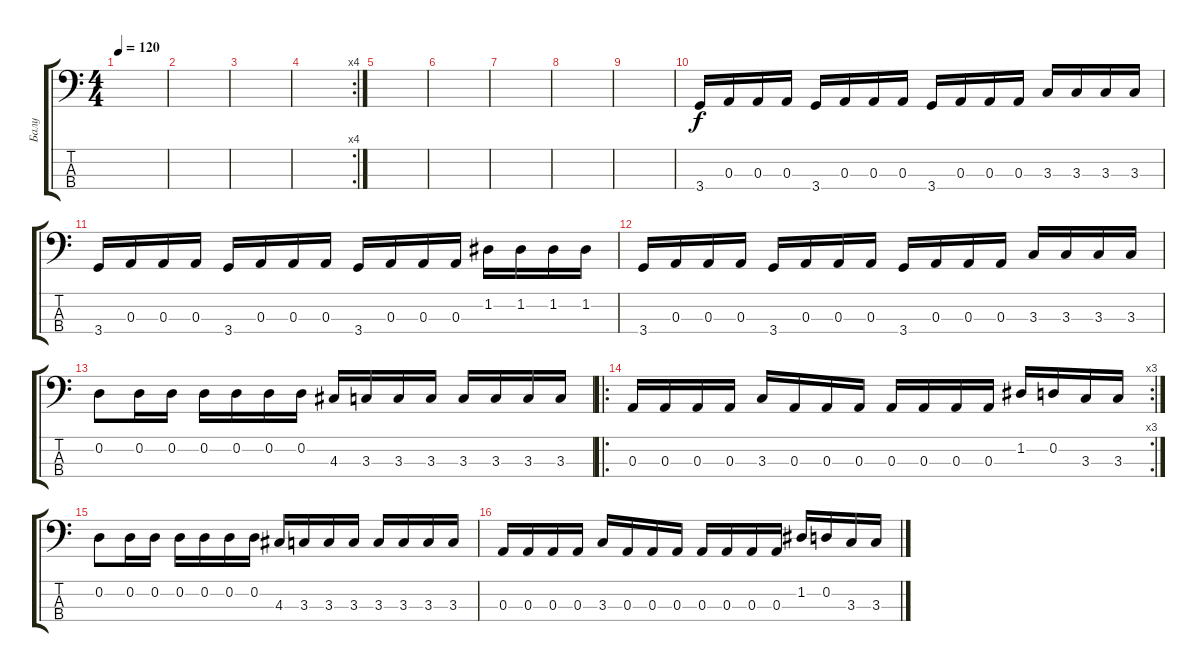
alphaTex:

\track ("Балу" "Балу") {instrument electricbassfinger}
\staff {score tabs}
\tuning (G2 D2 A1 E1) {hide}
\ts (4 4)
\tempo 120
\clef f4
\ks c
|
|
|
\rc 4
|
|
|
|
|
|
3.4.16 0.3.16 0.3.16 0.3.16 3.4.16 0.3.16 0.3.16 0.3.16 3.4.16 0.3.16 0.3.16 0.3.16 3.3.16 3.3.16 3.3.16 3.3.16 |
3.4.16 0.3.16 0.3.16 0.3.16 3.4.16 0.3.16 0.3.16 0.3.16 3.4.16 0.3.16 0.3.16 0.3.16 1.2.16 1.2.16 1.2.16 1.2.16 |
3.4.16 0.3.16 0.3.16 0.3.16 3.4.16 0.3.16 0.3.16 0.3.16 3.4.16 0.3.16 0.3.16 0.3.16 3.3.16 3.3.16 3.3.16 3.3.16 |
0.2.8 0.2.16 0.2.16 0.2.16 0.2.16 0.2.16 0.2.16 4.3.16 3.3.16 3.3.16 3.3.16 3.3.16 3.3.16 3.3.16 3.3.16 |
\ro
\rc 3
0.3.16 0.3.16 0.3.16 0.3.16 3.3.16 0.3.16 0.3.16 0.3.16 0.3.16 0.3.16 0.3.16 0.3.16 1.2.16 0.2.16 3.3.16 3.3.16 |
0.2.8 0.2.16 0.2.16 0.2.16 0.2.16 0.2.16 0.2.16 4.3.16 3.3.16 3.3.16 3.3.16 3.3.16 3.3.16 3.3.16 3.3.16 |
0.3.16 0.3.16 0.3.16 0.3.16 3.3.16 0.3.16 0.3.16 0.3.16 0.3.16 0.3.16 0.3.16 0.3.16 1.2.16 0.2.16 3.3.16 3.3.16
